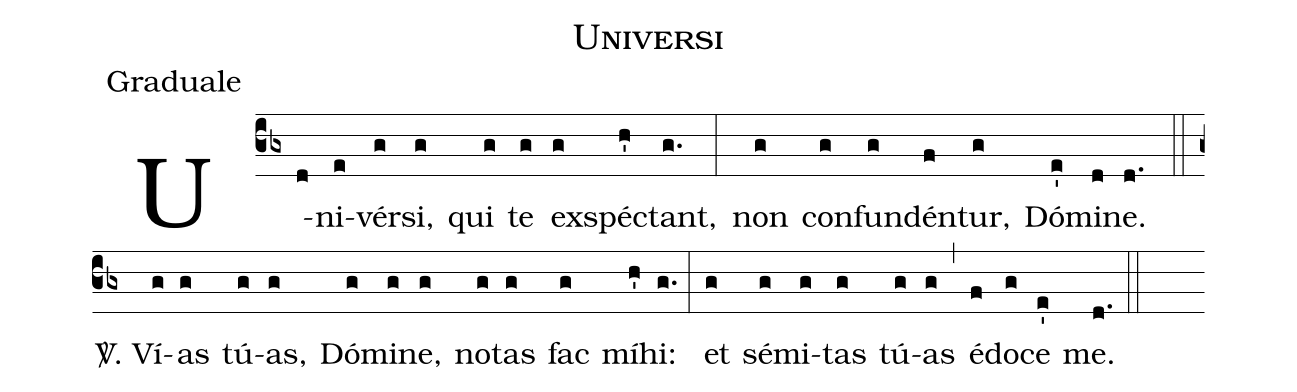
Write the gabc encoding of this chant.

name:Universi;
office-part:Graduale;
%%
(cb3) U(d)ni(e)vér(g)si,(g) qui(g) te(g) ex(g)spé(h')ctant,(g.) (:)
non(g) con(g)fun(g)dén(f)tur,(g) Dó(e')mi(d)ne.(d.) (::)
<sp>V/</sp>. Ví(g)as(g) tú(g)as,(g) Dó(g)mi(g)ne,(g)
no(g)tas(g) fac(g) mí(h')hi:(g.) (:) et(g) sé(g)mi(g)tas(g) tú(g)as(g)
(,) é(f)do(g)ce(e') me.(d.) (::)
